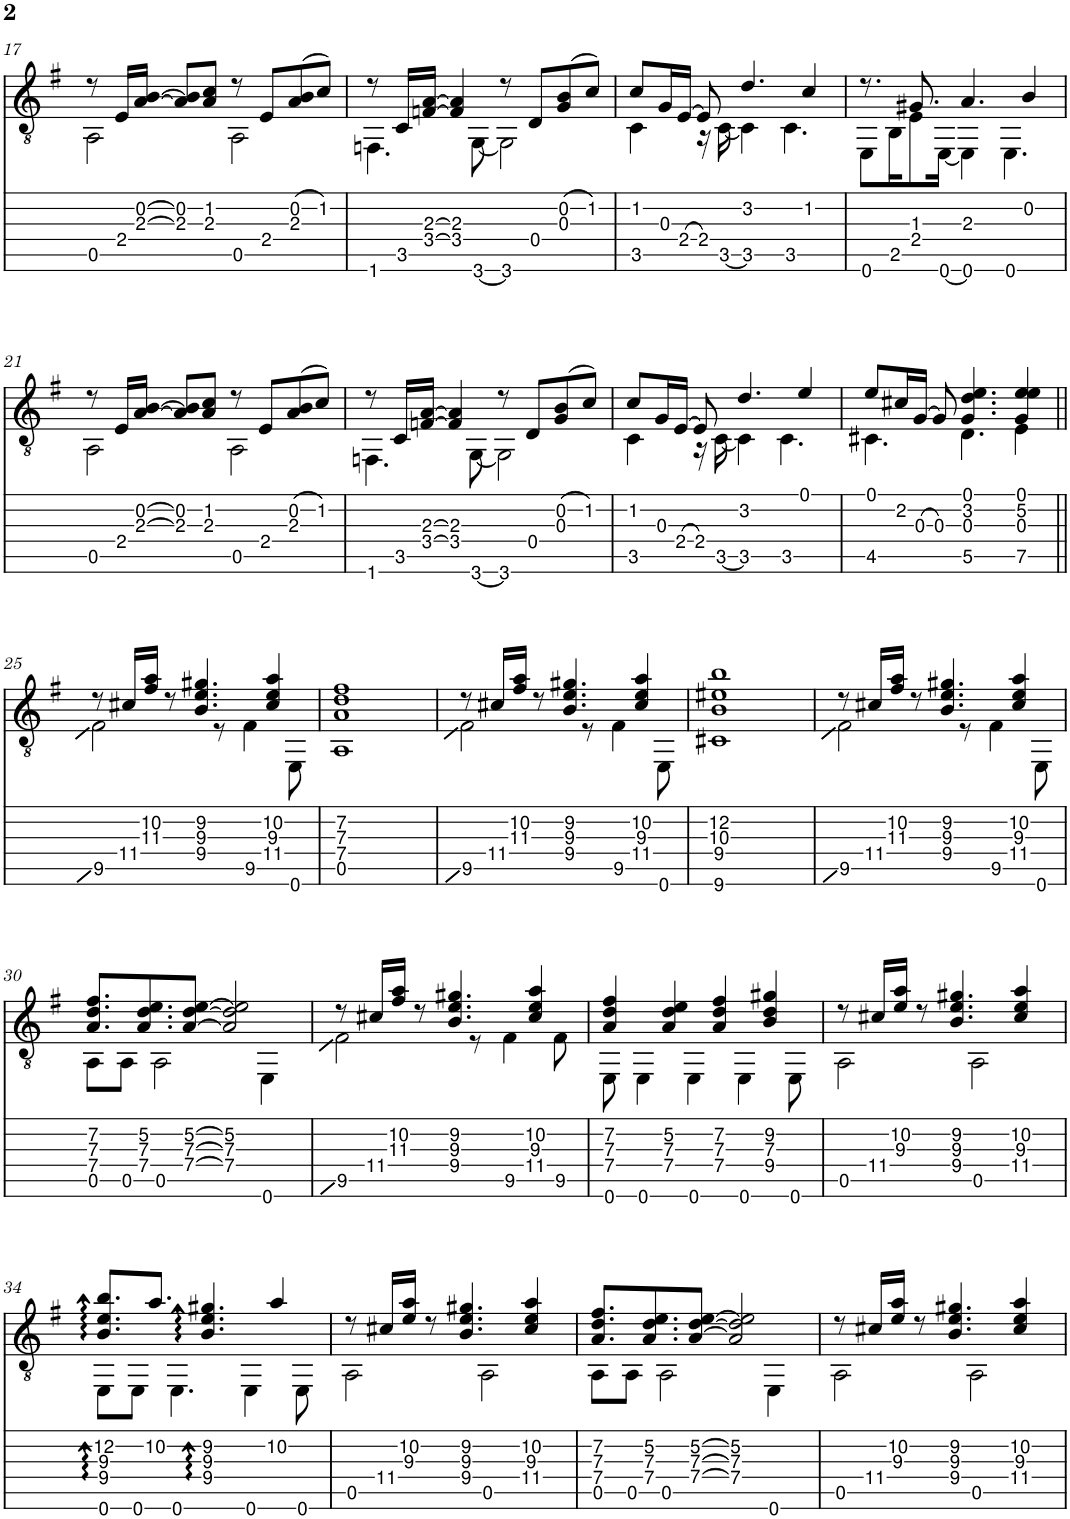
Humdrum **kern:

**kern	**kern
*part1	*part1
*staff2	*staff1
*I"Guitar	*
*I'Guit.	*
!!LO:PB:g=z
*	*clefGv2
*k[f#]	*k[f#]
*M4/4	*M4/4
=17	=17
*^	*^
8r	2AA	8r	2AA\
16ELL	.	16E/LL	.
[16A\ [16B\JJ	.	[16A/ [16B/JJ	.
8A]\ 8B]\L	.	8A/] 8B/]L	.
8A\ 8c\J	.	8A/ 8c/J	.
8r	2AA	8r	2AA\
8E	.	8E/L	.
8A\ 8B\L	.	(8A/ 8B/	.
8cJ	.	8c/J)	.
=18	=18	=18	=18
8r	4.FFn	8r	4.FFn\
16CLL	.	16C/LL	.
[16F\ [16A\JJ	.	[16Fn/ [16A/JJ	.
4F] 4A]	.	4F/] 4A/]	.
.	[8GG	.	[8GG\
8r	2GG]	8r	2GG\]
8D	.	8D/L	.
8G\ 8B\L	.	(8G/ 8B/	.
8cJ	.	8c/J)	.
=19	=19	=19	=19
8cL	4C	8c/L	4C\
16GL	.	16G/L	.
[16EJJ	.	[16E/JJ	.
8E]	16r	8E/]	16r
.	[16C	.	[16C\
4.d	4C]	4.d/	4C\]
.	4.C	.	4.C\
4c	.	4c/	.
=20	=20	=20	=20
8.r	8EEL	8.r	8EE\L
.	16BBK	.	16BB\K
8.G#X	8EJ	8.G#X/	8E\
.	[16EE	.	[16EE\Jk
4.A	4EE]	4.A/	4EE\]
.	4.EE	.	4.EE\
4B	.	4B/	.
!!LO:LB:g=z	!!
=21	=21	=21	=21
8r	2AA	8r	2AA\
16ELL	.	16E/LL	.
[16A\ [16B\JJ	.	[16A/ [16B/JJ	.
8A]\ 8B]\L	.	8A/] 8B/]L	.
8A\ 8c\J	.	8A/ 8c/J	.
8r	2AA	8r	2AA\
8E	.	8E/L	.
8A\ 8B\L	.	(8A/ 8B/	.
8cJ	.	8c/J)	.
=22	=22	=22	=22
8r	4.FFn	8r	4.FFn\
16CLL	.	16C/LL	.
[16F\ [16A\JJ	.	[16Fn/ [16A/JJ	.
4F] 4A]	.	4F/] 4A/]	.
.	[8GG	.	[8GG\
8r	2GG]	8r	2GG\]
8D	.	8D/L	.
8G\ 8B\L	.	(8G/ 8B/	.
8cJ	.	8c/J)	.
=23	=23	=23	=23
8cL	4C	8c/L	4C\
16GL	.	16G/L	.
[16EJJ	.	[16E/JJ	.
8E]	16r	8E/]	16r
.	[16C	.	[16C\
4.d	4C]	4.d/	4C\]
.	4.C	.	4.C\
4e	.	4e/	.
=24	=24	=24	=24
8eL	4.C#	8e/L	4.C#X\
16c#L	.	16c#X/L	.
[16GJJ	.	[16G/JJ	.
8G]	.	8G/]	.
4.G 4.d 4.e	4.D	4.G/ 4.d/ 4.e/	4.D\
4G 4e 4e	4E	4G/ 4e/ 4e/	4E\
!!LO:LB:g=z	!!
=25||	=25||	=25||	=25||
8r	2F#	8r	2F#\
16c#LL	.	16c#X/LL	.
16f#\ 16a\JJ	.	16f#/ 16a/JJ	.
8r	.	8r	.
4.B 4.e 4.g#	.	4.B/ 4.e/ 4.g#X/	.
.	8r	.	8r
.	4F#	.	4F#\
4c# 4e 4a	.	4c#/ 4e/ 4a/	.
.	8EE	.	8EE\
=26	=26	=26	=26
1A 1d 1f#	1AA	1A 1d 1f#	1AA
=27	=27	=27	=27
8r	2F#	8r	2F#\
16c#LL	.	16c#X/LL	.
16f#\ 16a\JJ	.	16f#/ 16a/JJ	.
8r	.	8r	.
4.B 4.e 4.g#	.	4.B/ 4.e/ 4.g#X/	.
.	8r	.	8r
.	4F#	.	4F#\
4c# 4e 4a	.	4c#/ 4e/ 4a/	.
.	8EE	.	8EE\
*v	*v	*	*
*	*v	*v
=28	=28
1C# 1B 1e# 1b	1C#X 1B 1e#X 1b
=29	=29
*^	*^
8r	2F#	8r	2F#\
16c#LL	.	16c#X/LL	.
16f#\ 16a\JJ	.	16f#/ 16a/JJ	.
8r	.	8r	.
4.B 4.e 4.g#	.	4.B/ 4.e/ 4.g#X/	.
.	8r	.	8r
.	4F#	.	4F#\
4c# 4e 4a	.	4c#/ 4e/ 4a/	.
.	8EE	.	8EE\
!!LO:LB:g=z	!!
=30	=30	=30	=30
8.A\ 8.d\ 8.f#\L	8AAL	8.A/ 8.d/ 8.f#/L	8AA\L
.	8AAJ	.	8AA\J
8.A\ 8.d\ 8.e\J	.	8.A/ 8.d/ 8.e/	.
.	2AA	.	2AA\
[8A [8d [8e	.	[8A/ [8d/ [8e/J	.
2A] 2d] 2e]	.	2A/] 2d/] 2e/]	.
.	4EE	.	4EE\
=31	=31	=31	=31
8r	2F#	8r	2F#\
16c#LL	.	16c#X/LL	.
16f#\ 16a\JJ	.	16f#/ 16a/JJ	.
8r	.	8r	.
4.B 4.e 4.g#	.	4.B/ 4.e/ 4.g#X/	.
.	8r	.	8r
.	4F#	.	4F#\
4c# 4e 4a	.	4c#/ 4e/ 4a/	.
.	8F#	.	8F#\
=32	=32	=32	=32
4A 4d 4f#	8EE	4A/ 4d/ 4f#/	8EE\
.	4EE	.	4EE\
4A 4d 4e	.	4A/ 4d/ 4e/	.
.	4EE	.	4EE\
4A 4d 4f#	.	4A/ 4d/ 4f#/	.
.	4EE	.	4EE\
4B 4d 4g#	.	4B/ 4d/ 4g#X/	.
.	8EE	.	8EE\
=33	=33	=33	=33
8r	2AA	8r	2AA\
16c#LL	.	16c#X/LL	.
16e\ 16a\JJ	.	16e/ 16a/JJ	.
8r	.	8r	.
4.B 4.e 4.g#	.	4.B/ 4.e/ 4.g#X/	.
.	2AA	.	2AA\
4c# 4e 4a	.	4c#/ 4e/ 4a/	.
!!LO:LB:g=z	!!
=34	=34	=34	=34
8.B\ 8.e\ 8.b\L	8EEL	8.B/ 8.e/ 8.b/L	8EE\L
.	8EEJ	.	8EE\J
8.aJ	.	8.a/J	.
.	4.EE	.	4.EE\
4.B 4.e 4.g#	.	4.B/ 4.e/ 4.g#X/	.
.	4EE	.	4EE\
4a	.	4a/	.
.	8EE	.	8EE\
=35	=35	=35	=35
8r	2AA	8r	2AA\
16c#LL	.	16c#X/LL	.
16e\ 16a\JJ	.	16e/ 16a/JJ	.
8r	.	8r	.
4.B 4.e 4.g#	.	4.B/ 4.e/ 4.g#X/	.
.	2AA	.	2AA\
4c# 4e 4a	.	4c#/ 4e/ 4a/	.
=36	=36	=36	=36
8.A\ 8.d\ 8.f#\L	8AAL	8.A/ 8.d/ 8.f#/L	8AA\L
.	8AAJ	.	8AA\J
8.A\ 8.d\ 8.e\J	.	8.A/ 8.d/ 8.e/	.
.	2AA	.	2AA\
[8A [8d [8e	.	[8A/ [8d/ [8e/J	.
2A] 2d] 2e]	.	2A/] 2d/] 2e/]	.
.	4EE	.	4EE\
=37	=37	=37	=37
8r	2AA	8r	2AA\
16c#LL	.	16c#X/LL	.
16e\ 16a\JJ	.	16e/ 16a/JJ	.
8r	.	8r	.
4.B 4.e 4.g#	.	4.B/ 4.e/ 4.g#X/	.
.	2AA	.	2AA\
4c# 4e 4a	.	4c#/ 4e/ 4a/	.
*v	*v	*	*
*	*v	*v
=	=
*-	*-
